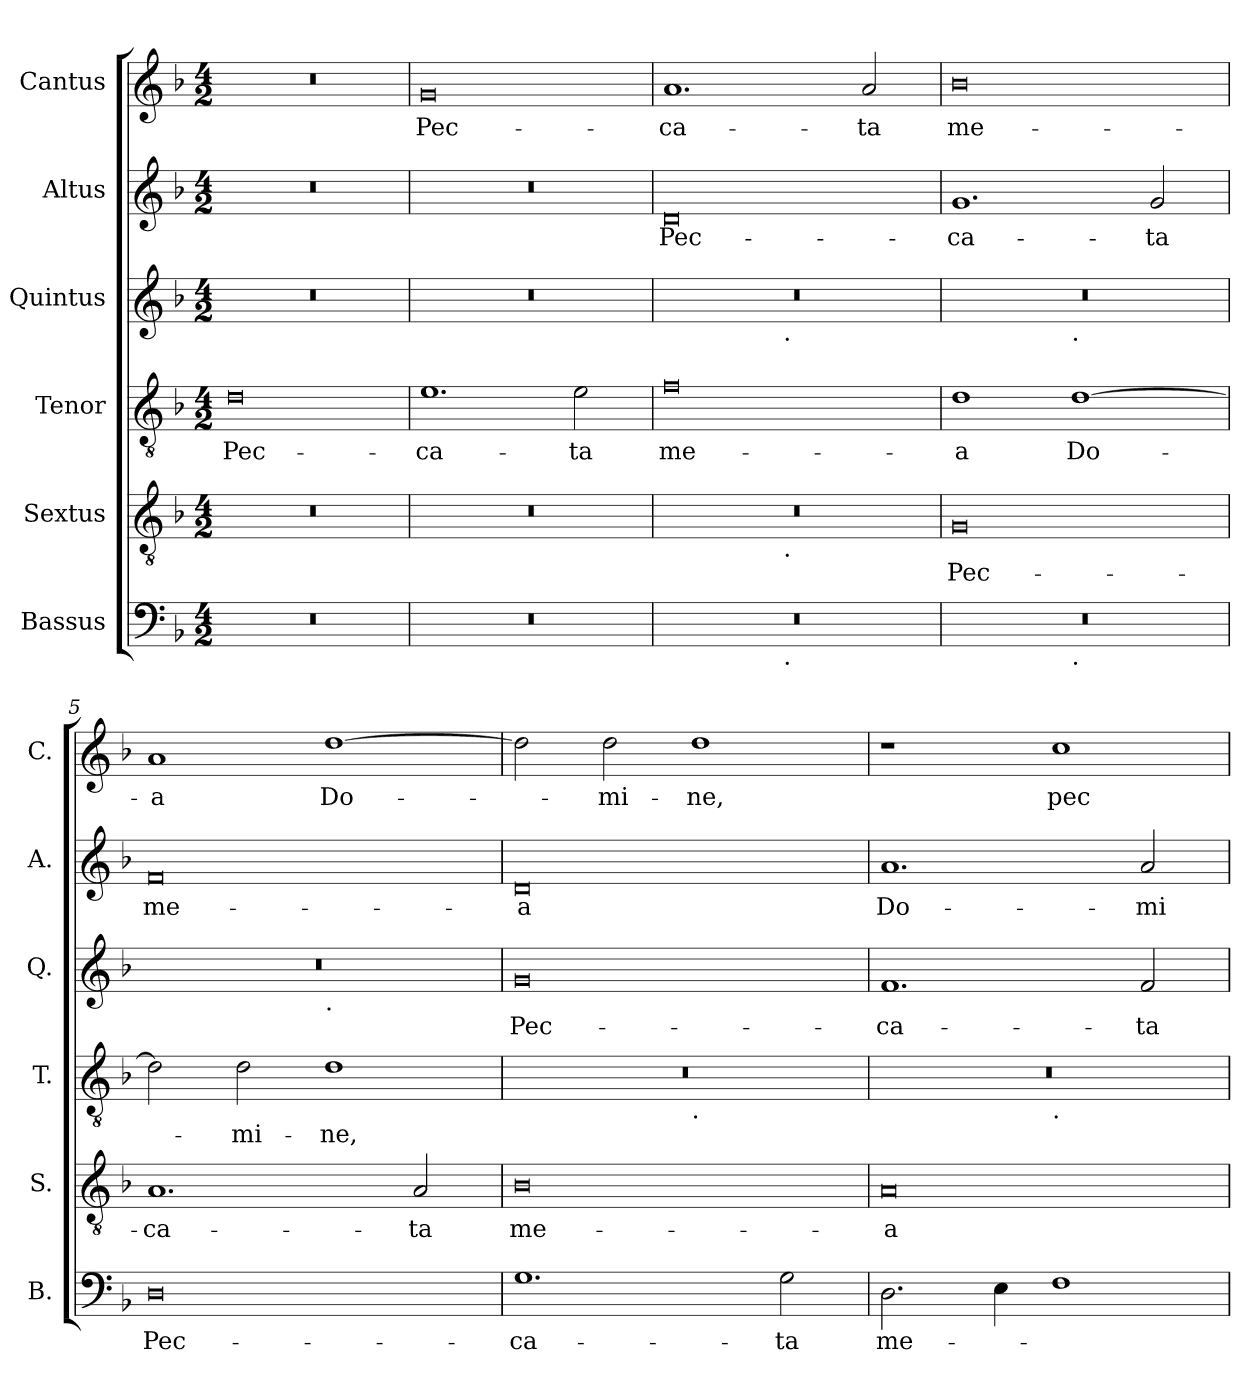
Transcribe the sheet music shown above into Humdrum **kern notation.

**kern	**text	**kern	**text	**kern	**text	**kern	**text	**kern	**text	**kern	**text
*part6	*part6	*part5	*part5	*part4	*part4	*part3	*part3	*part2	*part2	*part1	*part1
*staff6	*staff6	*staff5	*staff5	*staff4	*staff4	*staff3	*staff3	*staff2	*staff2	*staff1	*staff1
*I"Bassus	*	*I"Sextus	*	*I"Tenor	*	*I"Quintus	*	*I"Altus	*	*I"Cantus	*
*I'B.	*	*I'S.	*	*I'T.	*	*I'Q.	*	*I'A.	*	*I'C.	*
*clefF4	*	*clefGv2	*	*clefGv2	*	*clefG2	*	*clefG2	*	*clefG2	*
*k[b-]	*	*k[b-]	*	*k[b-]	*	*k[b-]	*	*k[b-]	*	*k[b-]	*
*M4/2	*	*M4/2	*	*M4/2	*	*M4/2	*	*M4/2	*	*M4/2	*
=1	=1	=1	=1	=1	=1	=1	=1	=1	=1	=1	=1
0r	.	0r	.	0d	Pec-	0r	.	0r	.	0r	.
=2	=2	=2	=2	=2	=2	=2	=2	=2	=2	=2	=2
0r	.	0r	.	1.e	-ca-	0r	.	0r	.	0g	Pec-
.	.	.	.	2e\	-ta	.	.	.	.	.	.
=3	=3	=3	=3	=3	=3	=3	=3	=3	=3	=3	=3
*^	*	*^	*	*	*	*^	*	*	*	*	*
0r	1ryy	.	0r	1ryy	.	0f	me-	0r	1ryy	.	0d	Pec-	1.a	-ca-
!	!	!	!	!	!	!	!	!	!LO:TX:b:t=.	!	!	!	!	!
!	!	!	!	!LO:TX:b:t=.	!	!	!	!	!	!	!	!	!	!
!	!LO:TX:b:t=.	!	!	!	!	!	!	!	!	!	!	!	!	!
.	1ryy	.	.	1ryy	.	.	.	.	1ryy	.	.	.	.	.
.	.	.	.	.	.	.	.	.	.	.	.	.	2a/	-ta
*	*	*	*v	*v	*	*	*	*	*	*	*	*	*	*
=4	=4	=4	=4	=4	=4	=4	=4	=4	=4	=4	=4	=4	=4
0r	1ryy	.	0G	Pec-	1d	-a	0r	1ryy	.	1.g	-ca-	0b-	me-
!	!	!	!	!	!	!	!	!LO:TX:b:t=.	!	!	!	!	!
!	!LO:TX:b:t=.	!	!	!	!	!	!	!	!	!	!	!	!
.	1ryy	.	.	.	[1d	Do-	.	1ryy	.	.	.	.	.
.	.	.	.	.	.	.	.	.	.	2g/	-ta	.	.
*v	*v	*	*	*	*	*	*	*	*	*	*	*	*
=5	=5	=5	=5	=5	=5	=5	=5	=5	=5	=5	=5	=5
0D	Pec-	1.A	-ca-	2d\]	.	0r	1ryy	.	0f	me-	1a	-a
.	.	.	.	2d\	-mi-	.	.	.	.	.	.	.
!	!	!	!	!	!	!	!LO:TX:b:t=.	!	!	!	!	!
.	.	.	.	1d	-ne,	.	1ryy	.	.	.	[1dd	Do-
.	.	2A/	-ta	.	.	.	.	.	.	.	.	.
*	*	*	*	*	*	*v	*v	*	*	*	*	*
=6	=6	=6	=6	=6	=6	=6	=6	=6	=6	=6	=6
*	*	*	*	*^	*	*	*	*	*	*	*
1.G	-ca-	0B-	me-	0r	1ryy	.	0g	Pec-	0d	-a	2dd\]	.
.	.	.	.	.	.	.	.	.	.	.	2dd\	-mi-
!	!	!	!	!	!LO:TX:b:t=.	!	!	!	!	!	!	!
.	.	.	.	.	1ryy	.	.	.	.	.	1dd	-ne,
2G\	-ta	.	.	.	.	.	.	.	.	.	.	.
=7	=7	=7	=7	=7	=7	=7	=7	=7	=7	=7	=7	=7
2.D\	me-	0A	-a	0r	1ryy	.	1.f	-ca-	1.a	Do-	1r	.
4E\	.	.	.	.	.	.	.	.	.	.	.	.
!	!	!	!	!	!LO:TX:b:t=.	!	!	!	!	!	!	!
1F	.	.	.	.	1ryy	.	.	.	.	.	1cc	pec-
.	.	.	.	.	.	.	2f/	-ta	2a/	-mi-	.	.
*	*	*	*	*v	*v	*	*	*	*	*	*	*
=	=	=	=	=	=	=	=	=	=	=	=
*-	*-	*-	*-	*-	*-	*-	*-	*-	*-	*-	*-
